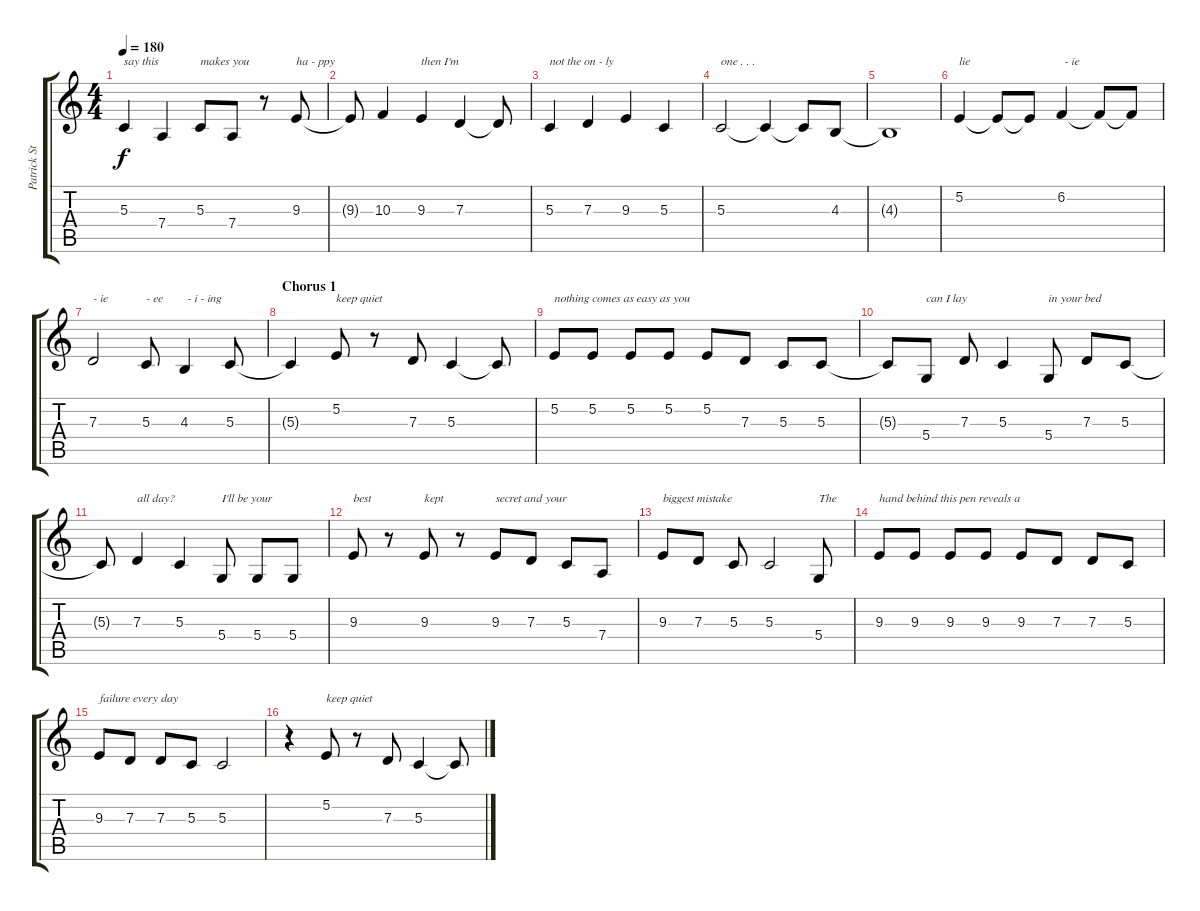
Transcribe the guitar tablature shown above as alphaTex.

\track ("Patrick Stump (Lead Vocals)" "Patrick St") {instrument clarinet}
\staff {score tabs}
\tuning (E4 B3 G3 D3 A2 E2) {hide}
\ts (4 4)
\tempo 180
\clef g2
\ks c
5.3.4{txt "say this" dy f} 7.4.4 5.3.8{txt "makes you"} 7.4.8 r.8 9.3.8{txt "ha - ppy"} |
9.3{t}.8 10.3.4 9.3.4{txt "then I'm"} 7.3.4 7.3{t}.8 |
5.3.4{txt "not the on - ly"} 7.3.4 9.3.4 5.3.4 |
5.3.2{txt "one . . ."} 5.3{t}.4 5.3{t}.8 4.3.8 |
4.3{t}.1 |
5.2.4{txt "lie "} 5.2{t}.8 5.2{t}.8 6.2.4{txt " - ie "} 6.2{t}.8 6.2{t}.8 |
7.3.2{txt "- ie"} 5.3.8{txt "- ee"} 4.3.4{txt " - i - ing"} 5.3.8 |
\section ("" "Chorus 1")
5.3{t}.4 5.2.8{txt "keep quiet"} r.8 7.3.8 5.3.4 5.3{t}.8 |
5.2.8{txt "nothing comes as easy as you"} 5.2.8 5.2.8 5.2.8 5.2.8 7.3.8 5.3.8 5.3.8 |
5.3{t}.8 5.4.8{txt "can I lay"} 7.3.8 5.3.4 5.4.8{txt "in your bed"} 7.3.8 5.3.8 |
5.3{t}.8 7.3.4{txt "all day?"} 5.3.4 5.4.8{txt "I'll be your"} 5.4.8 5.4.8 |
9.3.8{txt "best"} r.8 9.3.8{txt "kept"} r.8 9.3.8{txt "secret and your"} 7.3.8 5.3.8 7.4.8 |
9.3.8{txt "biggest mistake"} 7.3.8 5.3.8 5.3.2 5.4.8{txt "The"} |
9.3.8{txt "hand behind this pen reveals a"} 9.3.8 9.3.8 9.3.8 9.3.8 7.3.8 7.3.8 5.3.8 |
9.3.8{txt "failure every day"} 7.3.8 7.3.8 5.3.8 5.3.2 |
r.4 5.2.8{txt "keep quiet"} r.8 7.3.8 5.3.4 5.3{t}.8
